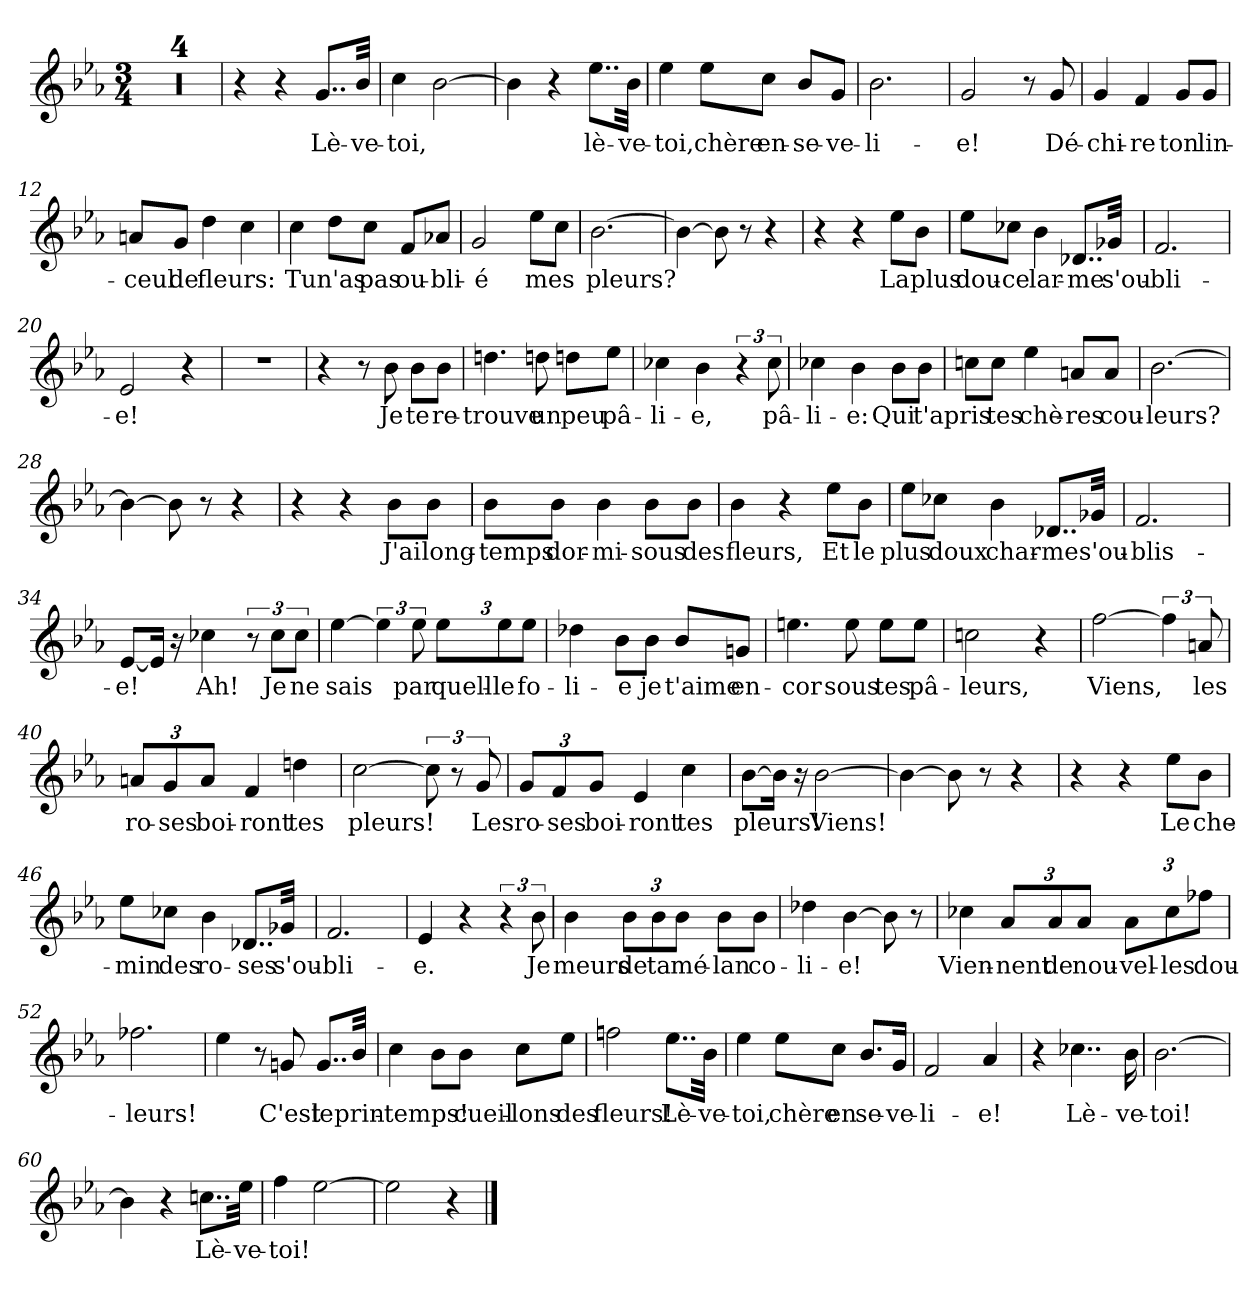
**kern	**text
*part1	*part1
*staff1	*staff1
*clefG2	*
*k[b-e-a-]	*
*M3/4	*
=1	=1
2.r	.
=2	=2
2.r	.
=3	=3
2.r	.
=4	=4
2.r	.
=5	=5
4r	.
4r	.
!	!LO:LY:b
8..g/L	Lè-
!	!LO:LY:b
32b-/Jkk	-ve-
=6	=6
!	!LO:LY:b
4cc\	-toi,
[2b-\	.
=7	=7
4b-\]	.
4r	.
!	!LO:LY:b
8..ee-\L	lè-
!	!LO:LY:b
32b-\Jkk	-ve-
=8	=8
!	!LO:LY:b
4ee-\	-toi,
!	!LO:LY:b
8ee-\L	chère
!	!LO:LY:b
8cc\J	en-
!	!LO:LY:b
8b-/L	-se-
!	!LO:LY:b
8g/J	-ve-
=9	=9
!	!LO:LY:b
2.b-\	-li-
=10	=10
!	!LO:LY:b
2g/	-e!
8r	.
!	!LO:LY:b
8g/	Dé-
=11	=11
!	!LO:LY:b
4g/	-chi-
!	!LO:LY:b
4f/	-re
!	!LO:LY:b
8g/L	ton
!	!LO:LY:b
8g/J	lin-
!!LO:LB:g=z
=12	=12
!	!LO:LY:b
8an/L	-ceul
!	!LO:LY:b
8g/J	de
!	!LO:LY:b
4dd\	fleurs:
4cc\	.
=13	=13
!	!LO:LY:b
4cc\	Tu
!	!LO:LY:b
8dd\L	n'as
!	!LO:LY:b
8cc\J	pas
!	!LO:LY:b
8f/L	ou-
!	!LO:LY:b
8a-X/J	-bli-
=14	=14
!	!LO:LY:b
2g/	-é
!	!LO:LY:b
8ee-\L	mes
8cc\J	.
=15	=15
!	!LO:LY:b
[2.b-\	pleurs?
=16	=16
4b-\_	.
8b-\]	.
8r	.
4r	.
=17	=17
4r	.
4r	.
!	!LO:LY:b
8ee-\L	La
!	!LO:LY:b
8b-\J	plus
=18	=18
!	!LO:LY:b
8ee-\L	dou-
!	!LO:LY:b
8cc-X\J	-ce
!	!LO:LY:b
4b-\	lar-
!	!LO:LY:b
8..d-X/L	-me
!	!LO:LY:b
32g-X/Jkk	s'ou-
=19	=19
!	!LO:LY:b
2.f/	-bli-
=20	=20
!	!LO:LY:b
2e-/	-e!
4r	.
=21	=21
2.r	.
!!LO:LB:g=z
=22	=22
4r	.
8r	.
!	!LO:LY:b
8b-\	Je
!	!LO:LY:b
8b-\L	te
!	!LO:LY:b
8b-\J	re-
=23	=23
!	!LO:LY:b
4.ddn\	-trouve
!	!LO:LY:b
8ddn\	un
!	!LO:LY:b
8ddn\L	peu
!	!LO:LY:b
8ee-\J	pâ-
=24	=24
!	!LO:LY:b
4cc-X\	-li-
!	!LO:LY:b
4b-\	-e,
6r	.
!	!LO:LY:b
12cc-\	pâ-
=25	=25
!	!LO:LY:b
4cc-X\	-li-
!	!LO:LY:b
4b-\	-e:
!	!LO:LY:b
8b-\L	Qui
!	!LO:LY:b
8b-\J	t'a
=26	=26
!	!LO:LY:b
8ccn\L	pris
!	!LO:LY:b
8cc\J	tes
!	!LO:LY:b
4ee-\	chè-
!	!LO:LY:b
8an/L	-res
!	!LO:LY:b
8a/J	cou-
=27	=27
!	!LO:LY:b
[2.b-\	leurs?
=28	=28
4b-\_	.
8b-\]	.
8r	.
4r	.
=29	=29
4r	.
4r	.
!	!LO:LY:b
8b-\L	J'ai
!	!LO:LY:b
8b-\J	long-
!!LO:LB:g=z
=30	=30
!	!LO:LY:b
8b-\L	-temps
!	!LO:LY:b
8b-\J	dor-
!	!LO:LY:b
4b-\	-mi-
!	!LO:LY:b
8b-\L	sous
!	!LO:LY:b
8b-\J	des
=31	=31
!	!LO:LY:b
4b-\	fleurs,
4r	.
!	!LO:LY:b
8ee-\L	Et
!	!LO:LY:b
8b-\J	le
=32	=32
!	!LO:LY:b
8ee-\L	plus
!	!LO:LY:b
8cc-X\J	doux
!	!LO:LY:b
4b-\	char-
!	!LO:LY:b
8..d-X/L	-me
!	!LO:LY:b
32g-X/Jkk	s'ou-
=33	=33
!	!LO:LY:b
2.f/	-blis-
=34	=34
!	!LO:LY:b
[8e-/L	-e!
16e-/Jk]	.
16r	.
!	!LO:LY:b
4cc-X\	Ah!
12r	.
!	!LO:LY:b
12cc-\L	Je
!	!LO:LY:b
12cc-\J	ne
=35	=35
!	!LO:LY:b
[4ee-\	sais
6ee-\]	.
!	!LO:LY:b
12ee-\	par
!	!LO:LY:b
12ee-\L	quell-
!	!LO:LY:b
12ee-\	-le
!	!LO:LY:b
12ee-\J	fo-
!!LO:LB:g=z
=36	=36
!	!LO:LY:b
4dd-X\	-li-
!	!LO:LY:b
8b-\L	-e
!	!LO:LY:b
8b-\J	je
!	!LO:LY:b
8b-/L	t'aime
!	!LO:LY:b
8gn/J	en-
=37	=37
!	!LO:LY:b
4.een\	-cor
!	!LO:LY:b
8ee\	sous
!	!LO:LY:b
8ee\L	tes
!	!LO:LY:b
8ee\J	pâ-
=38	=38
!	!LO:LY:b
2ccn\	-leurs,
4r	.
=39	=39
!	!LO:LY:b
[2ff\	Viens,
6ff\]	.
!	!LO:LY:b
12an/	les
=40	=40
!	!LO:LY:b
12an/L	ro-
!	!LO:LY:b
12g/	-ses
!	!LO:LY:b
12a/J	boi-
!	!LO:LY:b
4f/	-ront
!	!LO:LY:b
4ddn\	tes
=41	=41
!	!LO:LY:b
[2cc\	pleurs!
12cc\]	.
12r	.
!	!LO:LY:b
12g/	Les
=42	=42
!	!LO:LY:b
12g/L	ro-
!	!LO:LY:b
12f/	-ses
!	!LO:LY:b
12g/J	boi-
!	!LO:LY:b
4e-/	-ront
!	!LO:LY:b
4cc\	tes
!!LO:LB:g=z
=43	=43
!	!LO:LY:b
[8b-\L	pleurs!
16b-\Jk]	.
16r	.
!	!LO:LY:b
[2b-\	Viens!
=44	=44
4b-\_	.
8b-\]	.
8r	.
4r	.
=45	=45
4r	.
4r	.
!	!LO:LY:b
8ee-\L	Le
!	!LO:LY:b
8b-\J	che-
=46	=46
!	!LO:LY:b
8ee-\L	-min
!	!LO:LY:b
8cc-X\J	des
!	!LO:LY:b
4b-\	ro-
!	!LO:LY:b
8..d-X/L	-ses
!	!LO:LY:b
32g-X/Jkk	s'ou-
=47	=47
!	!LO:LY:b
2.f/	-bli-
=48	=48
!	!LO:LY:b
4e-/	-e.
4r	.
6r	.
!	!LO:LY:b
12b-\	Je
=49	=49
!	!LO:LY:b
4b-\	meurs
!	!LO:LY:b
12b-\L	de
!	!LO:LY:b
12b-\	ta
!	!LO:LY:b
12b-\J	mé-
!	!LO:LY:b
8b-\L	-lan
!	!LO:LY:b
8b-\J	-co-
=50	=50
!	!LO:LY:b
4dd-X\	-li-
!	!LO:LY:b
[4b-\	-e!
8b-\]	.
8r	.
!!LO:LB:g=z
=51	=51
!	!LO:LY:b
4cc-X\	Vien-
!	!LO:LY:b
12a-/L	-nent
!	!LO:LY:b
12a-/	de
!	!LO:LY:b
12a-/J	nou-
!	!LO:LY:b
12a-\L	-vel-
!	!LO:LY:b
12cc-\	-les
!	!LO:LY:b
12ff-X\J	dou-
=52	=52
!	!LO:LY:b
2.ff-X\	-leurs!
=53	=53
4ee-\	.
8r	.
!	!LO:LY:b
8gn/	C'est
!	!LO:LY:b
8..g/L	le
!	!LO:LY:b
32b-/Jkk	prin-
=54	=54
!	!LO:LY:b
4cc\	-temps!
8b-\L	.
!	!LO:LY:b
8b-\J	cueil-
!	!LO:LY:b
8cc\L	-lons
!	!LO:LY:b
8ee-\J	des
=55	=55
!	!LO:LY:b
2ffn\	fleurs!
!	!LO:LY:b
8..ee-\L	Lè-
!	!LO:LY:b
32b-\Jkk	-ve-
=56	=56
!	!LO:LY:b
4ee-\	-toi,
!	!LO:LY:b
8ee-\L	chère
!	!LO:LY:b
8cc\J	en
!	!LO:LY:b
8.b-/L	se-
!	!LO:LY:b
16g/Jk	-ve-
=57	=57
!	!LO:LY:b
2f/	-li-
!	!LO:LY:b
4a-/	-e!
!!LO:LB:g=z
=58	=58
4r	.
!	!LO:LY:b
4..cc-X\	Lè-
!	!LO:LY:b
16b-\	-ve-
=59	=59
!	!LO:LY:b
[2.b-\	-toi!
=60	=60
4b-\]	.
4r	.
!	!LO:LY:b
8..ccn\L	Lè-
!	!LO:LY:b
32ee-\Jkk	-ve-
=61	=61
!	!LO:LY:b
4ff\	-toi!
[2ee-\	.
=62	=62
2ee-\]	.
4r	.
==	==
*-	*-
